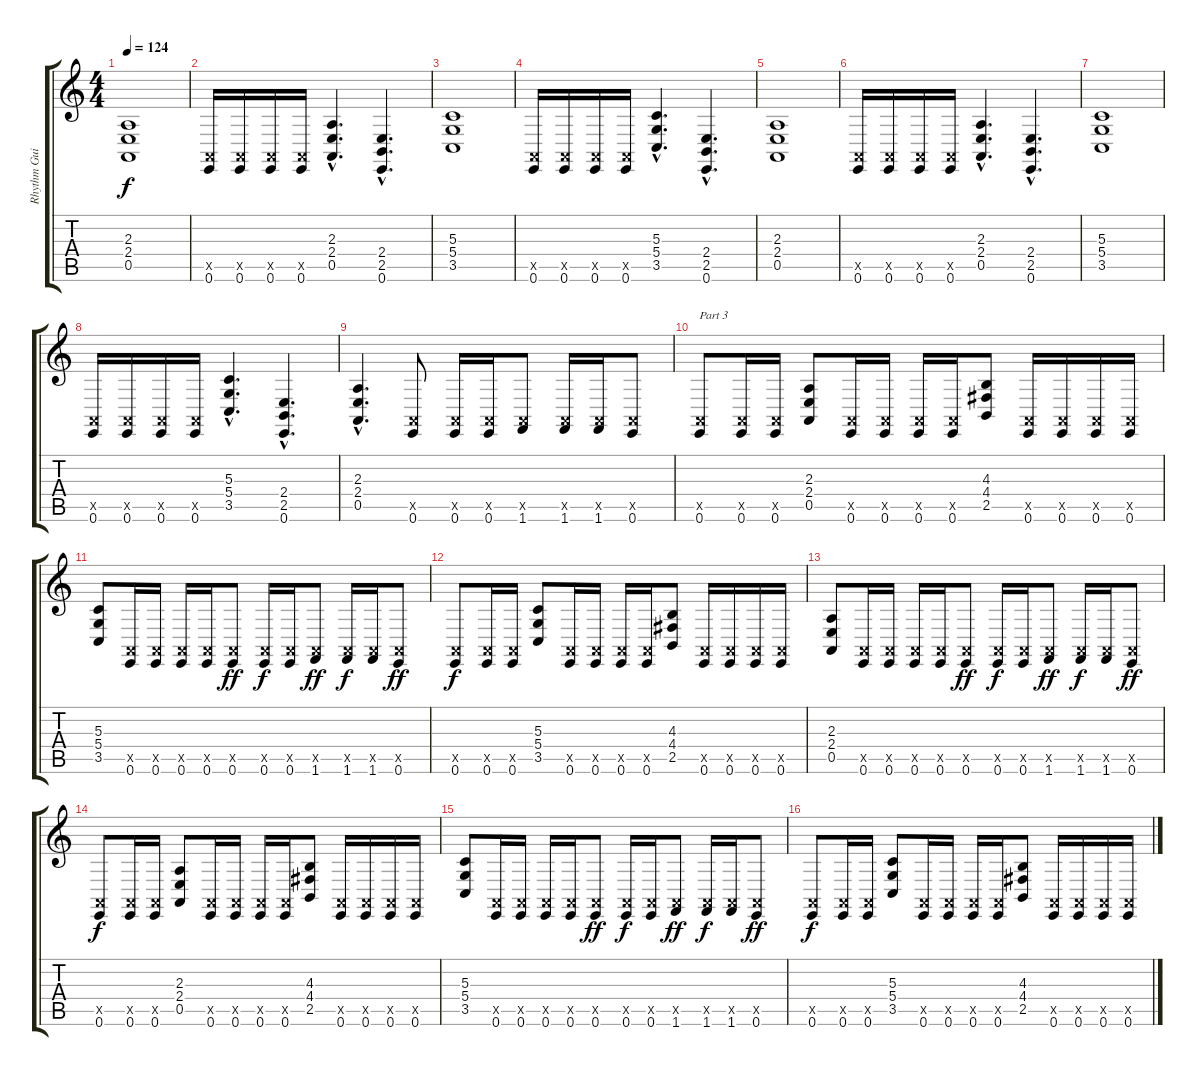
\track ("Rhythm Guitar 2" "Rhythm Gui") {instrument lead1square}
\staff {score tabs}
\tuning (E4 B3 G3 D3 A2 E2) {hide}
\ts (4 4)
\tempo 124
\clef g2
\ks c
(2.3 2.4 0.5).1{dy f} |
(0.5{x} 0.6).16 (0.5{x} 0.6).16 (0.5{x} 0.6).16 (0.5{x} 0.6).16 (2.3{hac} 2.4{hac} 0.5{hac}).4{d} (2.4{hac} 2.5{hac} 0.6{hac}).4{d} |
(5.3 5.4 3.5).1 |
(0.5{x} 0.6).16 (0.5{x} 0.6).16 (0.5{x} 0.6).16 (0.5{x} 0.6).16 (5.3{hac} 5.4{hac} 3.5{hac}).4{d} (2.4{hac} 2.5{hac} 0.6{hac}).4{d} |
(2.3 2.4 0.5).1 |
(0.5{x} 0.6).16 (0.5{x} 0.6).16 (0.5{x} 0.6).16 (0.5{x} 0.6).16 (2.3{hac} 2.4{hac} 0.5{hac}).4{d} (2.4{hac} 2.5{hac} 0.6{hac}).4{d} |
(5.3 5.4 3.5).1 |
(0.5{x} 0.6).16 (0.5{x} 0.6).16 (0.5{x} 0.6).16 (0.5{x} 0.6).16 (5.3{hac} 5.4{hac} 3.5{hac}).4{d} (2.4{hac} 2.5{hac} 0.6{hac}).4{d} |
(2.3{hac} 2.4{hac} 0.5{hac}).4{d} (0.5{x} 0.6).8 (0.5{x} 0.6).16 (0.5{x} 0.6).16 (0.5{x} 1.6).8 (0.5{x} 1.6).16 (0.5{x} 1.6).16 (0.5{x} 0.6).8 |
(0.5{x} 0.6).8{txt "Part 3"} (0.5{x} 0.6).16 (0.5{x} 0.6).16 (2.3 2.4 0.5).8 (0.5{x} 0.6).16 (0.5{x} 0.6).16 (0.5{x} 0.6).16 (0.5{x} 0.6).16 (4.3 4.4 2.5).8 (0.5{x} 0.6).16 (0.5{x} 0.6).16 (0.5{x} 0.6).16 (0.5{x} 0.6).16 |
(5.3 5.4 3.5).8 (0.5{x} 0.6).16 (0.5{x} 0.6).16 (0.5{x} 0.6).16 (0.5{x} 0.6).16 (0.5{x} 0.6).8{dy ff} (0.5{x} 0.6).16{dy f} (0.5{x} 0.6).16 (0.5{x} 1.6).8{dy ff} (0.5{x} 1.6).16{dy f} (0.5{x} 1.6).16 (0.5{x} 0.6).8{dy ff} |
(0.5{x} 0.6).8{dy f} (0.5{x} 0.6).16 (0.5{x} 0.6).16 (5.3 5.4 3.5).8 (0.5{x} 0.6).16 (0.5{x} 0.6).16 (0.5{x} 0.6).16 (0.5{x} 0.6).16 (4.3 4.4 2.5).8 (0.5{x} 0.6).16 (0.5{x} 0.6).16 (0.5{x} 0.6).16 (0.5{x} 0.6).16 |
(2.3 2.4 0.5).8 (0.5{x} 0.6).16 (0.5{x} 0.6).16 (0.5{x} 0.6).16 (0.5{x} 0.6).16 (0.5{x} 0.6).8{dy ff} (0.5{x} 0.6).16{dy f} (0.5{x} 0.6).16 (0.5{x} 1.6).8{dy ff} (0.5{x} 1.6).16{dy f} (0.5{x} 1.6).16 (0.5{x} 0.6).8{dy ff} |
(0.5{x} 0.6).8{dy f} (0.5{x} 0.6).16 (0.5{x} 0.6).16 (2.3 2.4 0.5).8 (0.5{x} 0.6).16 (0.5{x} 0.6).16 (0.5{x} 0.6).16 (0.5{x} 0.6).16 (4.3 4.4 2.5).8 (0.5{x} 0.6).16 (0.5{x} 0.6).16 (0.5{x} 0.6).16 (0.5{x} 0.6).16 |
(5.3 5.4 3.5).8 (0.5{x} 0.6).16 (0.5{x} 0.6).16 (0.5{x} 0.6).16 (0.5{x} 0.6).16 (0.5{x} 0.6).8{dy ff} (0.5{x} 0.6).16{dy f} (0.5{x} 0.6).16 (0.5{x} 1.6).8{dy ff} (0.5{x} 1.6).16{dy f} (0.5{x} 1.6).16 (0.5{x} 0.6).8{dy ff} |
(0.5{x} 0.6).8{dy f} (0.5{x} 0.6).16 (0.5{x} 0.6).16 (5.3 5.4 3.5).8 (0.5{x} 0.6).16 (0.5{x} 0.6).16 (0.5{x} 0.6).16 (0.5{x} 0.6).16 (4.3 4.4 2.5).8 (0.5{x} 0.6).16 (0.5{x} 0.6).16 (0.5{x} 0.6).16 (0.5{x} 0.6).16
